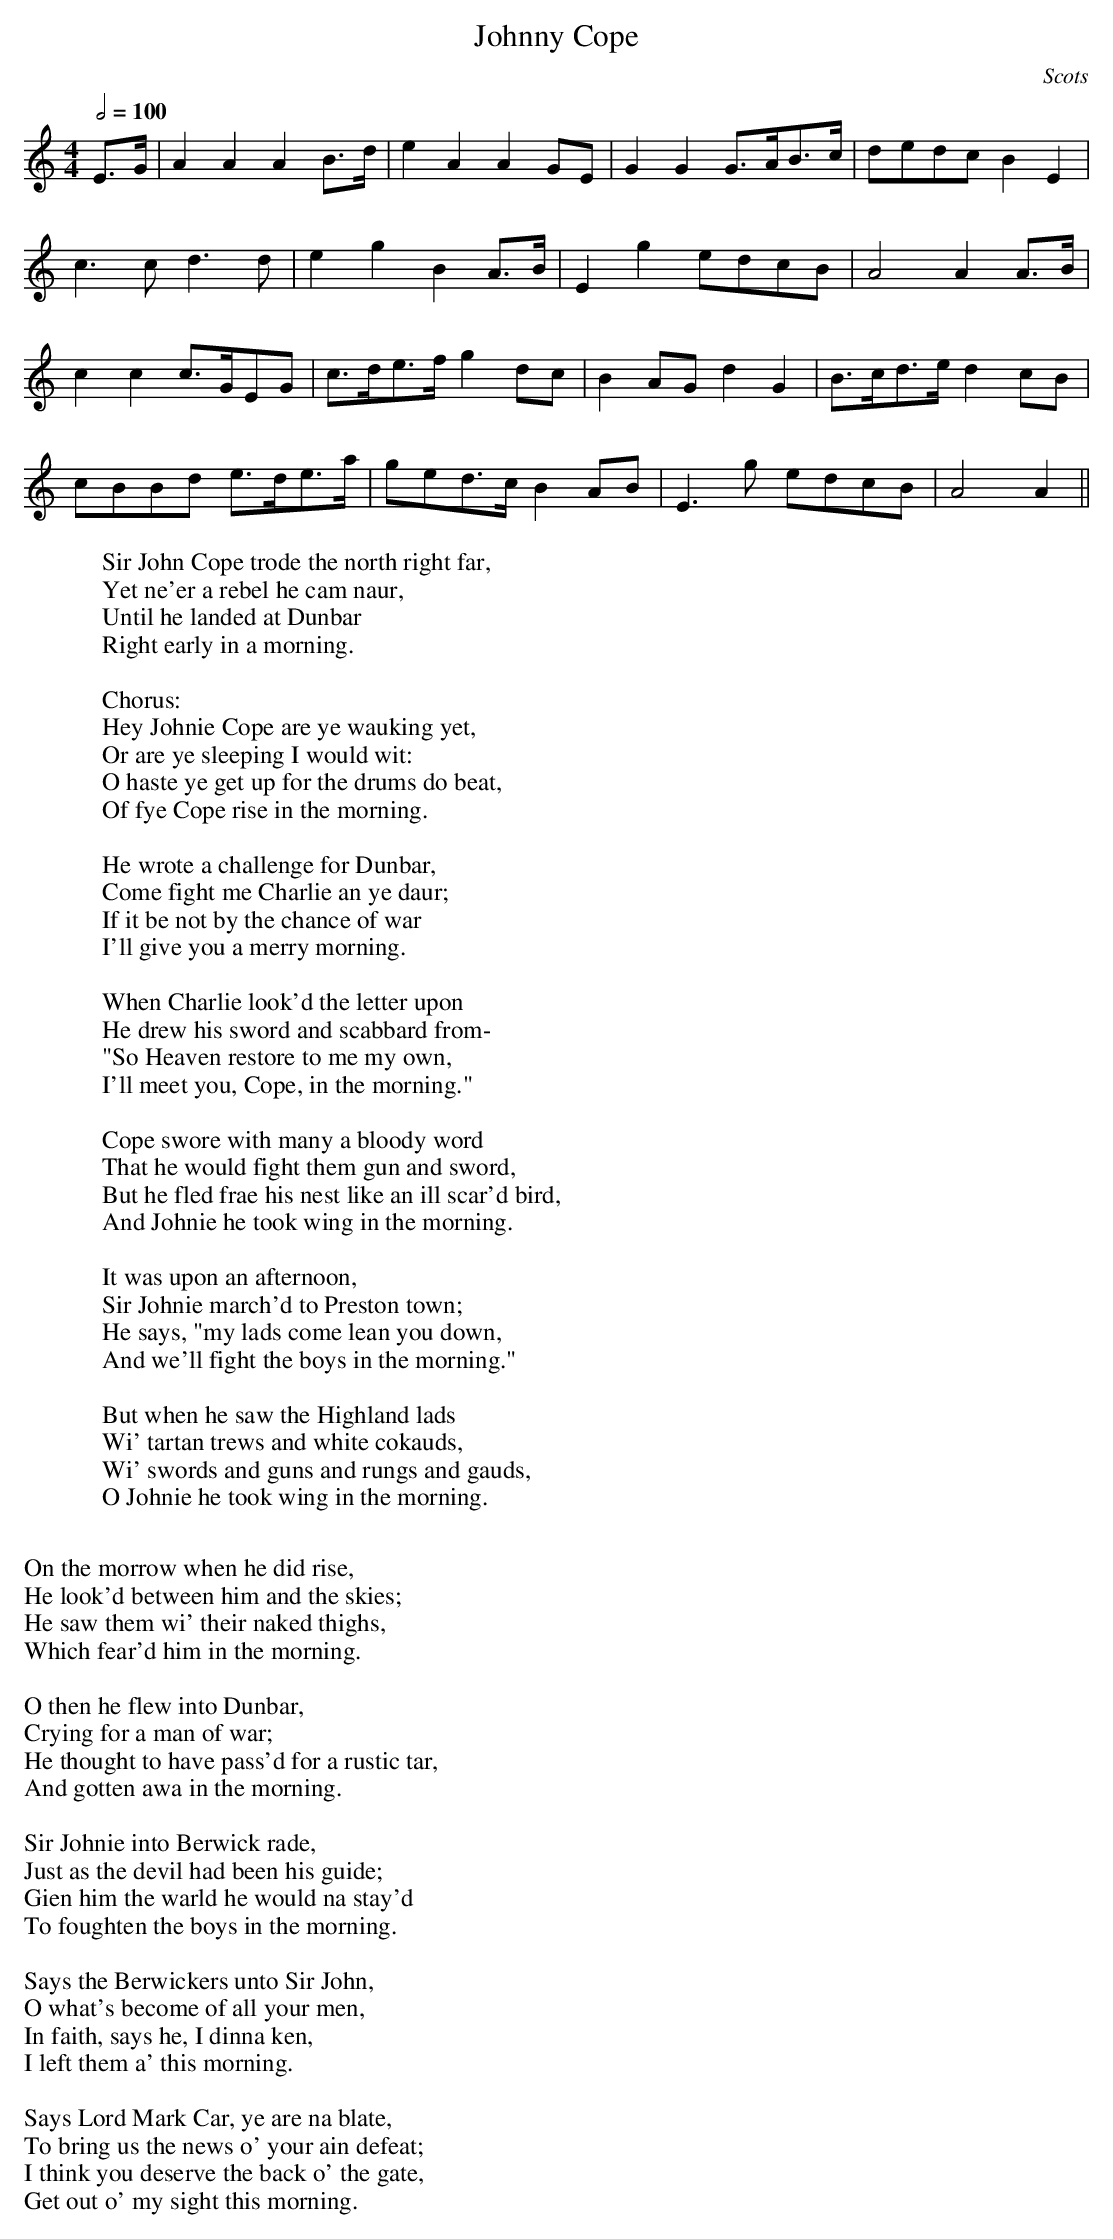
X:1
T:Johnny Cope
O:Scots
M:4/4
L:1/8
Q:2/4=100
W:Sir John Cope trode the north right far,
W:Yet ne'er a rebel he cam naur,
W:Until he landed at Dunbar
W:Right early in a morning.
W:
W:  Chorus:
W:  Hey Johnie Cope are ye wauking yet,
W:  Or are ye sleeping I would wit:
W:  O haste ye get up for the drums do beat,
W:  Of fye Cope rise in the morning.
W:
W:He wrote a challenge for Dunbar,
W:Come fight me Charlie an ye daur;
W:If it be not by the chance of war
W:I'll give you a merry morning.
W:
W:When Charlie look'd the letter upon
W:He drew his sword and scabbard from-
W:"So Heaven restore to me my own,
W:I'll meet you, Cope, in the morning."
W:
W:Cope swore with many a bloody word
W:That he would fight them gun and sword,
W:But he fled frae his nest like an ill scar'd bird,
W:And Johnie he took wing in the morning.
W:
W:It was upon an afternoon,
W:Sir Johnie march'd to Preston town;
W:He says, "my lads come lean you down,
W:And we'll fight the boys in the morning."
W:
W:But when he saw the Highland lads
W:Wi' tartan trews and white cokauds,
W:Wi' swords and guns and rungs and gauds,
W:O Johnie he took wing in the morning.
W:
W:On the morrow when he did rise,
W:He look'd between him and the skies;
W:He saw them wi' their naked thighs,
W:Which fear'd him in the morning.
W:
W:O then he flew into Dunbar,
W:Crying for a man of war;
W:He thought to have pass'd for a rustic tar,
W:And gotten awa in the morning.
W:
W:Sir Johnie into Berwick rade,
W:Just as the devil had been his guide;
W:Gien him the warld he would na stay'd
W:To foughten the boys in the morning.
W:
W:Says the Berwickers unto Sir John,
W:O what's become of all your men,
W:In faith, says he, I dinna ken,
W:I left them a' this morning.
W:
W:Says Lord Mark Car, ye are na blate,
W:To bring us the news o' your ain defeat;
W:I think you deserve the back o' the gate,
W:Get out o' my sight this morning.
K:C
E3/2-G/|A2A2 A2B3/2-d/|e2A2 A2G-E|G2G2 G3/2-A/B3/2-c/|d-ed-c B2E2|
c3c d3d|e2g2 B2A3/2-B/|E2g2 e-dc-B|A4 A2A3/2-B/|
c2c2 c3/2-G/EG|c3/2-d/e3/2-f/ g2d-c|B2A-G d2G2|B3/2-c/d3/2-e/ d2c-B|
c-BBd e3/2-d/e3/2a/|g-ed3/2-c/ B2A-B|E3g e-dcB|A4 A2||
